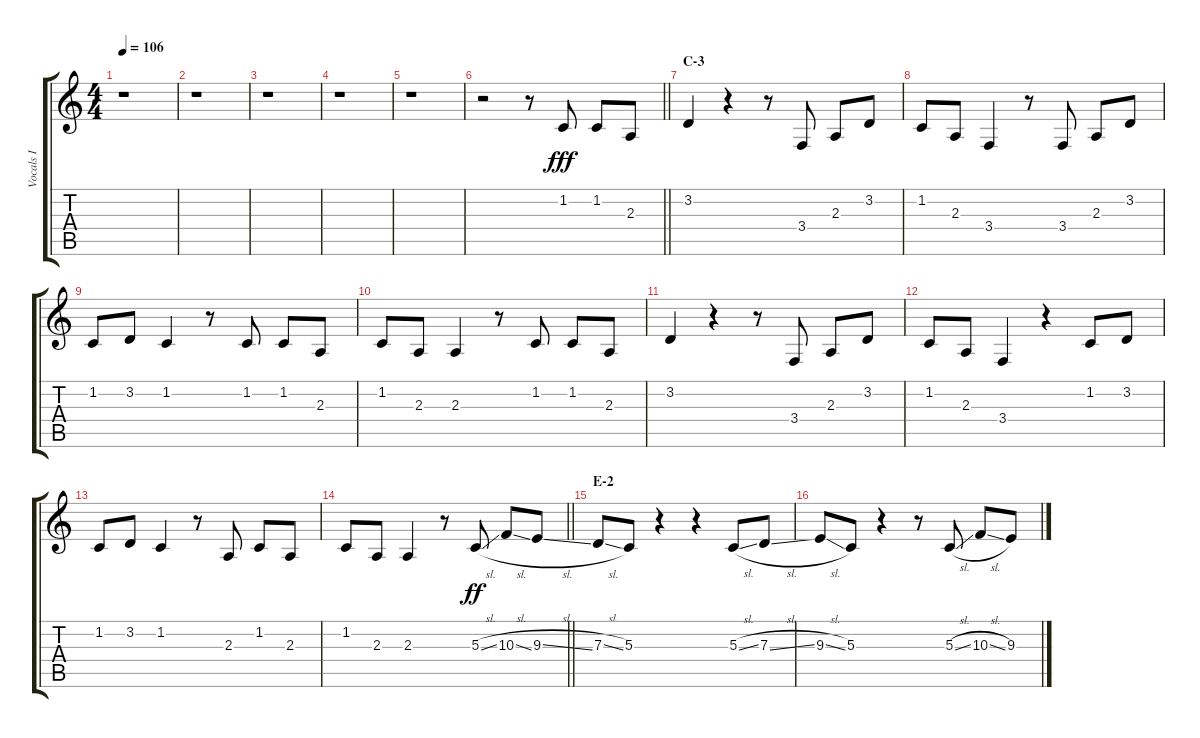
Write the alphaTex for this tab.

\track ("Vocals I" "Vocals I") {instrument voiceoohs}
\staff {score tabs}
\tuning (E4 B3 G3 D3 A2 E2) {hide}
\ts (4 4)
\tempo 106
\clef g2
\ks c
r.1{dy fff} |
r.1 |
r.1 |
r.1 |
r.1 |
\barLineRight lightlight
r.2 r.8 1.2.8 1.2.8 2.3.8 |
\section ("" "C-3")
3.2.4 r.4 r.8 3.4.8 2.3.8 3.2.8 |
1.2.8 2.3.8 3.4.4 r.8 3.4.8 2.3.8 3.2.8 |
1.2.8 3.2.8 1.2.4 r.8 1.2.8 1.2.8 2.3.8 |
1.2.8 2.3.8 2.3.4 r.8 1.2.8 1.2.8 2.3.8 |
3.2.4 r.4 r.8 3.4.8 2.3.8 3.2.8 |
1.2.8 2.3.8 3.4.4 r.4 1.2.8 3.2.8 |
1.2.8 3.2.8 1.2.4 r.8 2.3.8 1.2.8 2.3.8 |
\barLineRight lightlight
1.2.8 2.3.8 2.3.4 r.8 5.3{sl}.8{dy ff} 10.3{sl}.8 9.3{sl}.8 |
\section ("" "E-2")
7.3{sl}.8 5.3.8 r.4 r.4 5.3{sl}.8 7.3{sl}.8 |
9.3{sl}.8 5.3.8 r.4 r.8 5.3{sl}.8 10.3{sl}.8 9.3{sl}.8
